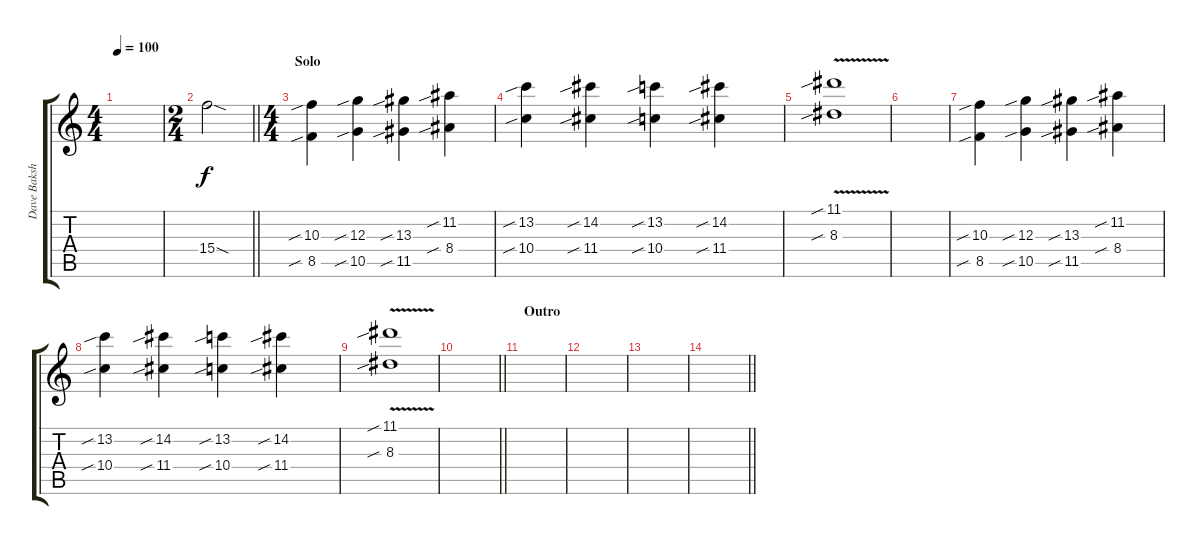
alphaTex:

\track ("Dave Baksh Solo 1" "Dave Baksh") {instrument distortionguitar}
\staff {score tabs}
\tuning (E4 B3 G3 D3 A2 D2) {hide}
\ts (4 4)
\tempo 100
\clef g2
\ks c
|
\ts (2 4)
\barLineRight lightlight
15.4{sod}.2 |
\ts (4 4)
\section ("" "Solo")
(10.3{sib} 8.5{sib}).4 (12.3{sib} 10.5{sib}).4 (13.3{sib} 11.5{sib}).4 (11.2{sib} 8.4{sib}).4 |
(13.2{sib} 10.4{sib}).4 (14.2{sib} 11.4{sib}).4 (13.2{sib} 10.4{sib}).4 (14.2{sib} 11.4{sib}).4 |
(11.1{v sib} 8.3{sib}).1 |
|
(10.3{sib} 8.5{sib}).4 (12.3{sib} 10.5{sib}).4 (13.3{sib} 11.5{sib}).4 (11.2{sib} 8.4{sib}).4 |
(13.2{sib} 10.4{sib}).4 (14.2{sib} 11.4{sib}).4 (13.2{sib} 10.4{sib}).4 (14.2{sib} 11.4{sib}).4 |
(11.1{sib} 8.3{v sib}).1 |
\barLineRight lightlight
|
\section ("" "Outro")
|
|
|
\barLineRight lightlight
